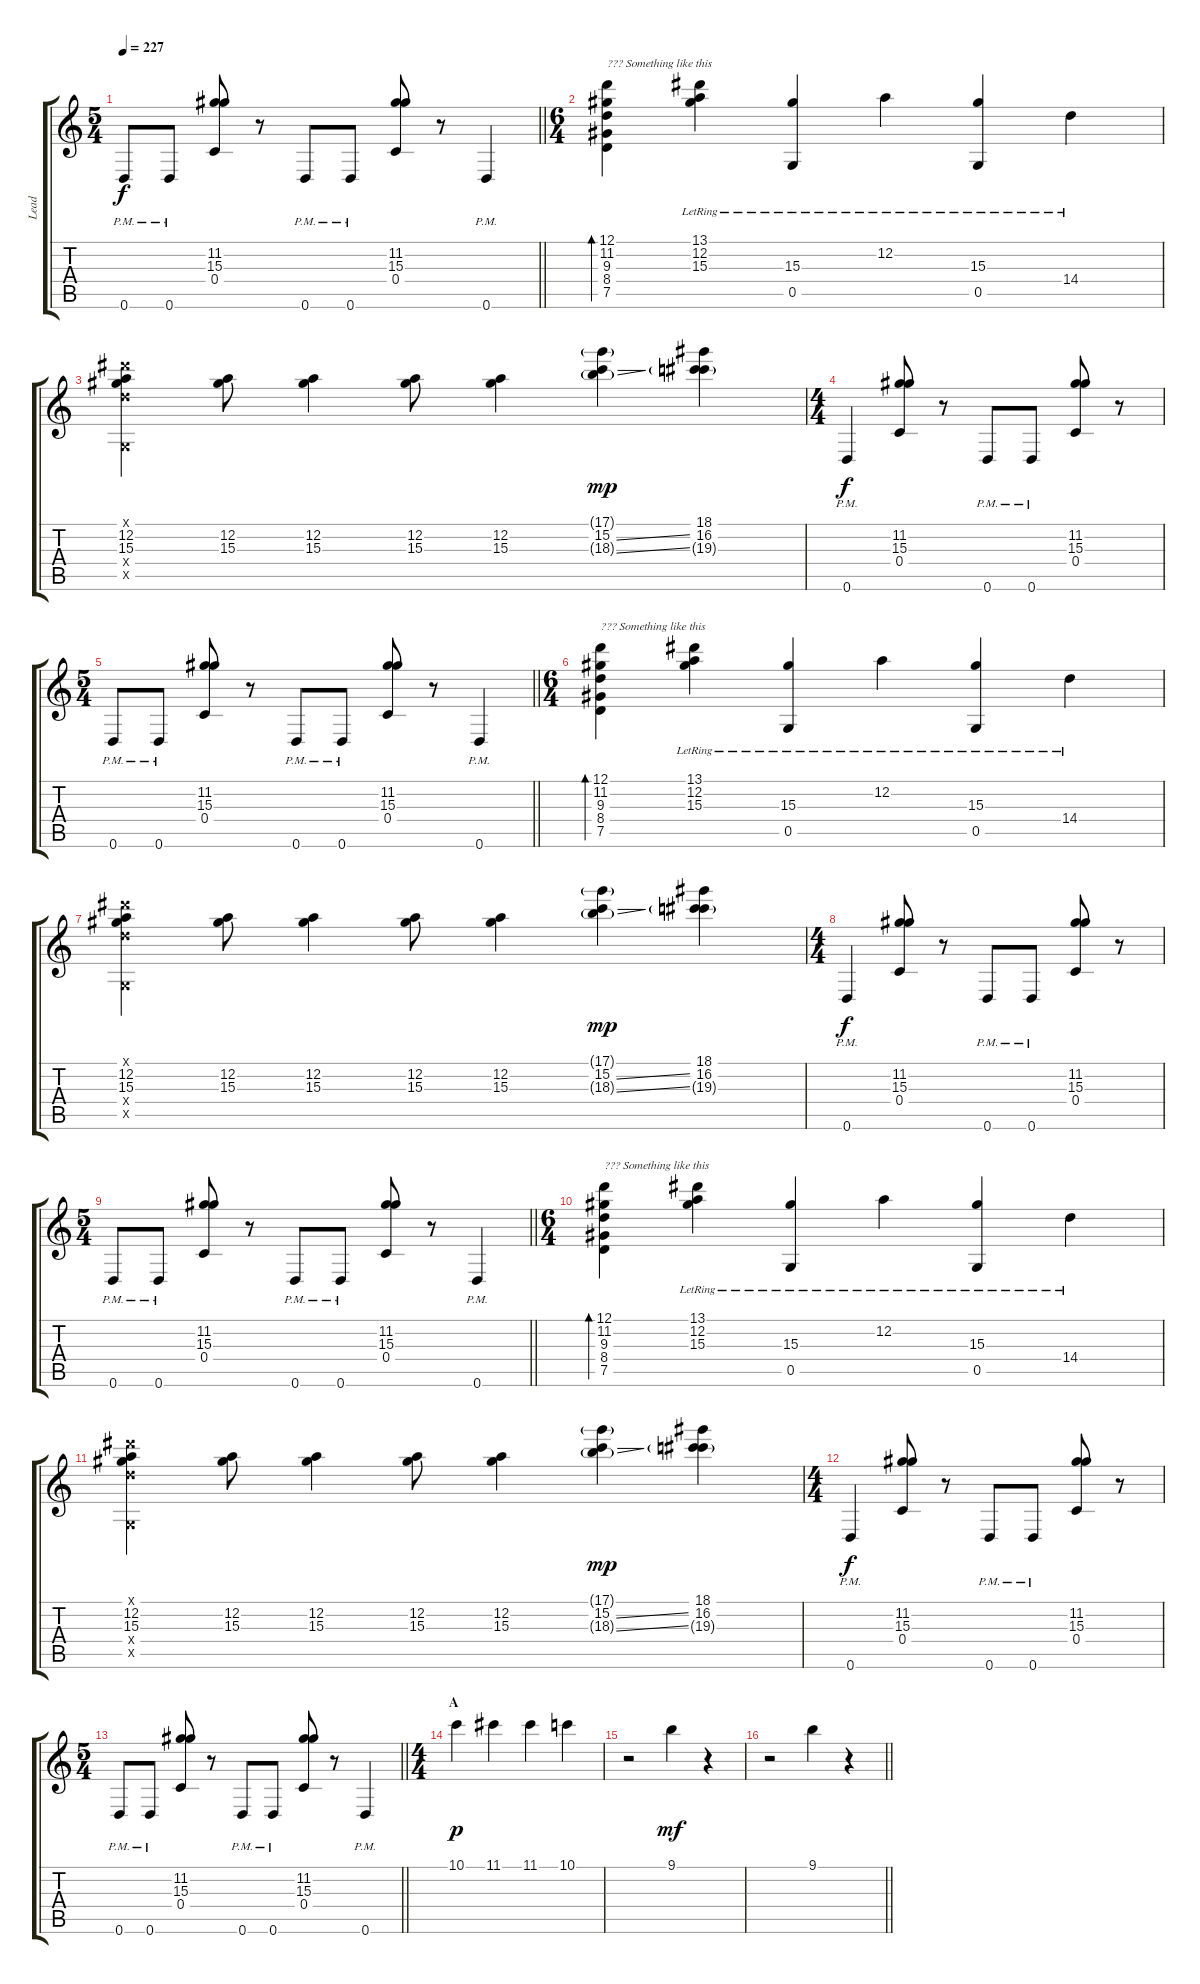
\track ("Lead" "Lead") {instrument overdrivenguitar}
\staff {score tabs}
\tuning (D4 A3 F3 C3 G2 D2) {hide}
\ts (5 4)
\tempo 227
\clef g2
\barLineRight lightlight
\ks c
0.6{pm}.8{dy f} 0.6{pm}.8 (11.2 15.3 0.4).8 r.8 0.6{pm}.8 0.6{pm}.8 (11.2 15.3 0.4).8 r.8 0.6{pm}.4 |
\ts (6 4)
\section ("" "")
(12.1 11.2 9.3 8.4 7.5).4{bd 120 txt "??? Something like this"} (13.1{lr} 12.2{lr} 15.3).4 (15.3{lr} 0.5{lr}).4 12.2{lr}.4 (15.3{lr} 0.5{lr}).4 14.4{lr}.4 |
(13.1{x} 12.2 15.3 14.4{x} 0.5{x}).4 (12.2 15.3).8 (12.2 15.3).4 (12.2 15.3).8 (12.2 15.3).4 (17.1{g} 15.2{ss} 18.3{ss g}).4{dy mp} (18.1 16.2 19.3{g}).4 |
\ts (4 4)
0.6{pm}.4{dy f} (11.2 15.3 0.4).8 r.8 0.6{pm}.8 0.6{pm}.8 (11.2 15.3 0.4).8 r.8 |
\ts (5 4)
\barLineRight lightlight
0.6{pm}.8 0.6{pm}.8 (11.2 15.3 0.4).8 r.8 0.6{pm}.8 0.6{pm}.8 (11.2 15.3 0.4).8 r.8 0.6{pm}.4 |
\ts (6 4)
\section ("" "")
(12.1 11.2 9.3 8.4 7.5).4{bd 120 txt "??? Something like this"} (13.1{lr} 12.2{lr} 15.3).4 (15.3{lr} 0.5{lr}).4 12.2{lr}.4 (15.3{lr} 0.5{lr}).4 14.4{lr}.4 |
(13.1{x} 12.2 15.3 14.4{x} 0.5{x}).4 (12.2 15.3).8 (12.2 15.3).4 (12.2 15.3).8 (12.2 15.3).4 (17.1{g} 15.2{ss} 18.3{ss g}).4{dy mp} (18.1 16.2 19.3{g}).4 |
\ts (4 4)
0.6{pm}.4{dy f} (11.2 15.3 0.4).8 r.8 0.6{pm}.8 0.6{pm}.8 (11.2 15.3 0.4).8 r.8 |
\ts (5 4)
\barLineRight lightlight
0.6{pm}.8 0.6{pm}.8 (11.2 15.3 0.4).8 r.8 0.6{pm}.8 0.6{pm}.8 (11.2 15.3 0.4).8 r.8 0.6{pm}.4 |
\ts (6 4)
\section ("" "")
(12.1 11.2 9.3 8.4 7.5).4{bd 120 txt "??? Something like this"} (13.1{lr} 12.2{lr} 15.3).4 (15.3{lr} 0.5{lr}).4 12.2{lr}.4 (15.3{lr} 0.5{lr}).4 14.4{lr}.4 |
(13.1{x} 12.2 15.3 14.4{x} 0.5{x}).4 (12.2 15.3).8 (12.2 15.3).4 (12.2 15.3).8 (12.2 15.3).4 (17.1{g} 15.2{ss} 18.3{ss g}).4{dy mp} (18.1 16.2 19.3{g}).4 |
\ts (4 4)
0.6{pm}.4{dy f} (11.2 15.3 0.4).8 r.8 0.6{pm}.8 0.6{pm}.8 (11.2 15.3 0.4).8 r.8 |
\ts (5 4)
\barLineRight lightlight
0.6{pm}.8 0.6{pm}.8 (11.2 15.3 0.4).8 r.8 0.6{pm}.8 0.6{pm}.8 (11.2 15.3 0.4).8 r.8 0.6{pm}.4 |
\ts (4 4)
\section ("" "A")
10.1.4{dy p} 11.1.4 11.1.4 10.1.4 |
r.2 9.1.4{dy mf} r.4 |
\barLineRight lightlight
r.2 9.1.4 r.4
